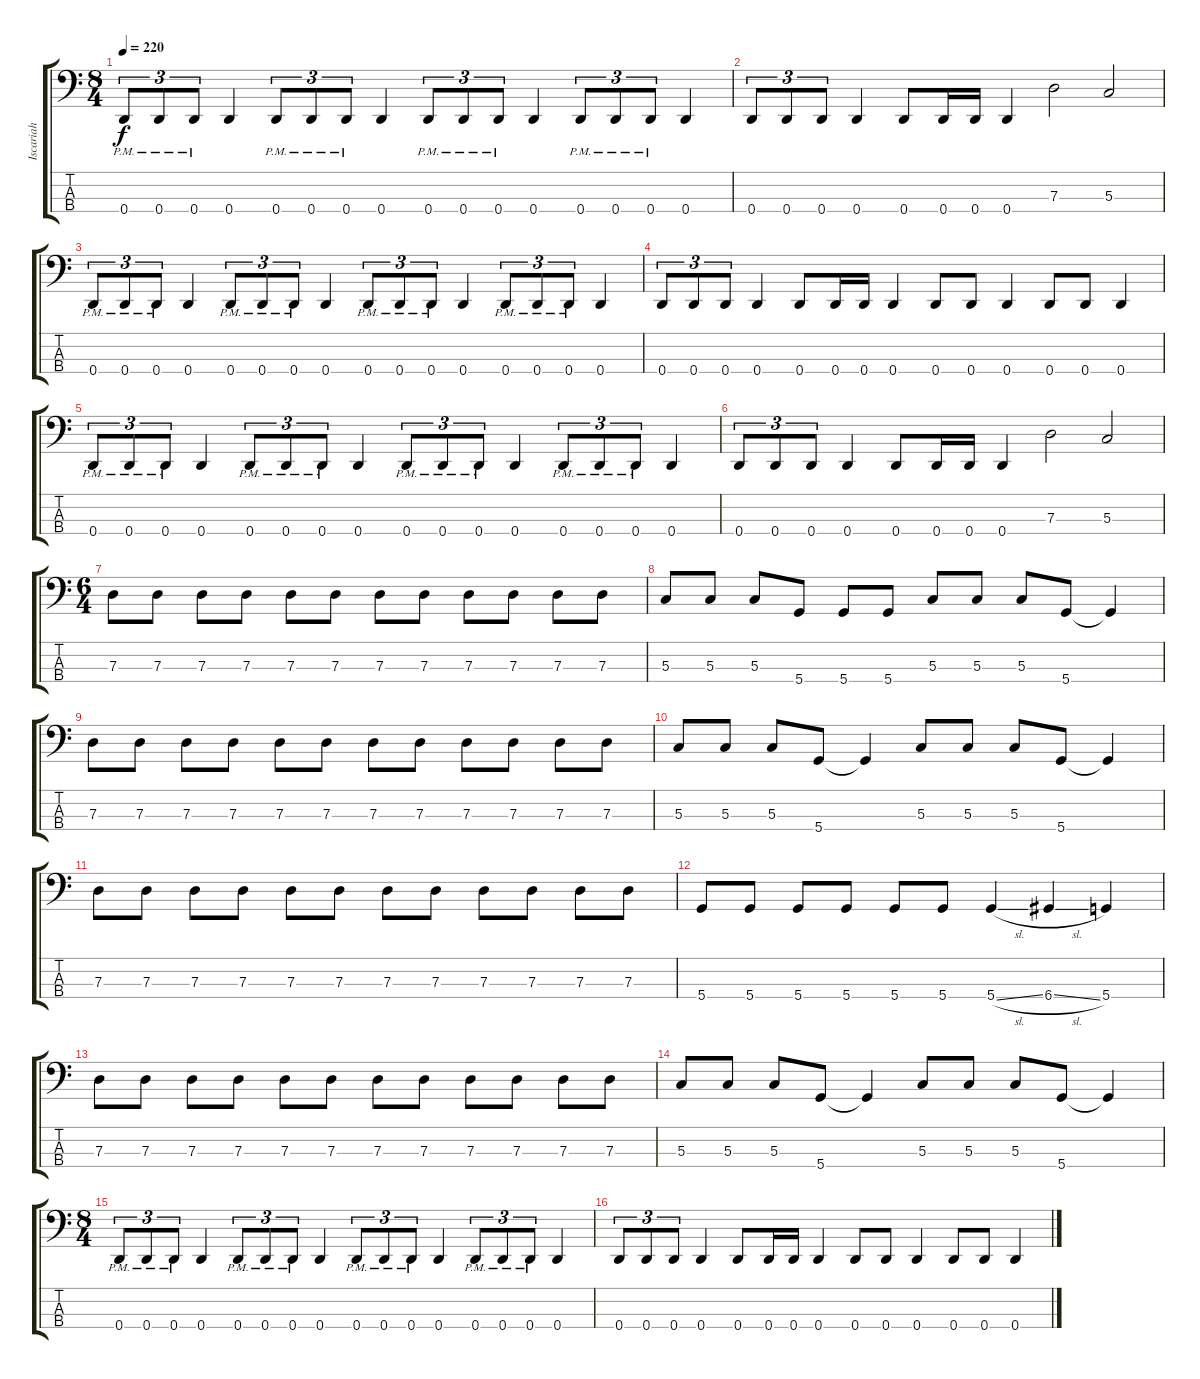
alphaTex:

\track ("Iscariah" "Iscariah") {instrument electricbasspick}
\staff {score tabs}
\tuning (F2 C2 G1 D1) {hide}
\ts (8 4)
\tempo 220
\clef f4
\ks c
0.4{pm}.8{tu (3 2) dy f} 0.4{pm}.8{tu (3 2)} 0.4{pm}.8{tu (3 2)} 0.4.4 0.4{pm}.8{tu (3 2)} 0.4{pm}.8{tu (3 2)} 0.4{pm}.8{tu (3 2)} 0.4.4 0.4{pm}.8{tu (3 2)} 0.4{pm}.8{tu (3 2)} 0.4{pm}.8{tu (3 2)} 0.4.4 0.4{pm}.8{tu (3 2)} 0.4{pm}.8{tu (3 2)} 0.4{pm}.8{tu (3 2)} 0.4.4 |
0.4.8{tu (3 2)} 0.4.8{tu (3 2)} 0.4.8{tu (3 2)} 0.4.4 0.4.8 0.4.16 0.4.16 0.4.4 7.3.2 5.3.2 |
0.4{pm}.8{tu (3 2)} 0.4{pm}.8{tu (3 2)} 0.4{pm}.8{tu (3 2)} 0.4.4 0.4{pm}.8{tu (3 2)} 0.4{pm}.8{tu (3 2)} 0.4{pm}.8{tu (3 2)} 0.4.4 0.4{pm}.8{tu (3 2)} 0.4{pm}.8{tu (3 2)} 0.4{pm}.8{tu (3 2)} 0.4.4 0.4{pm}.8{tu (3 2)} 0.4{pm}.8{tu (3 2)} 0.4{pm}.8{tu (3 2)} 0.4.4 |
0.4.8{tu (3 2)} 0.4.8{tu (3 2)} 0.4.8{tu (3 2)} 0.4.4 0.4.8 0.4.16 0.4.16 0.4.4 0.4.8 0.4.8 0.4.4 0.4.8 0.4.8 0.4.4 |
0.4{pm}.8{tu (3 2)} 0.4{pm}.8{tu (3 2)} 0.4{pm}.8{tu (3 2)} 0.4.4 0.4{pm}.8{tu (3 2)} 0.4{pm}.8{tu (3 2)} 0.4{pm}.8{tu (3 2)} 0.4.4 0.4{pm}.8{tu (3 2)} 0.4{pm}.8{tu (3 2)} 0.4{pm}.8{tu (3 2)} 0.4.4 0.4{pm}.8{tu (3 2)} 0.4{pm}.8{tu (3 2)} 0.4{pm}.8{tu (3 2)} 0.4.4 |
0.4.8{tu (3 2)} 0.4.8{tu (3 2)} 0.4.8{tu (3 2)} 0.4.4 0.4.8 0.4.16 0.4.16 0.4.4 7.3.2 5.3.2 |
\ts (6 4)
7.3.8 7.3.8 7.3.8 7.3.8 7.3.8 7.3.8 7.3.8 7.3.8 7.3.8 7.3.8 7.3.8 7.3.8 |
5.3.8{volume 13} 5.3.8 5.3.8 5.4.8 5.4.8 5.4.8 5.3.8 5.3.8 5.3.8 5.4.8 5.4{t}.4 |
7.3.8 7.3.8{volume 16} 7.3.8 7.3.8 7.3.8 7.3.8 7.3.8 7.3.8 7.3.8 7.3.8 7.3.8 7.3.8 |
5.3.8{volume 13} 5.3.8 5.3.8 5.4.8 5.4{t}.4 5.3.8 5.3.8 5.3.8 5.4.8 5.4{t}.4 |
7.3.8{volume 16} 7.3.8 7.3.8 7.3.8 7.3.8 7.3.8 7.3.8 7.3.8 7.3.8 7.3.8 7.3.8 7.3.8 |
5.4.8{volume 13} 5.4.8 5.4.8 5.4.8 5.4.8 5.4.8 5.4{sl}.4 6.4{sl}.4 5.4.4 |
7.3.8{volume 16} 7.3.8 7.3.8 7.3.8 7.3.8 7.3.8 7.3.8 7.3.8 7.3.8 7.3.8 7.3.8 7.3.8 |
5.3.8{volume 13} 5.3.8 5.3.8 5.4.8 5.4{t}.4 5.3.8 5.3.8 5.3.8 5.4.8 5.4{t}.4 |
\ts (8 4)
0.4{pm}.8{tu (3 2) volume 16} 0.4{pm}.8{tu (3 2)} 0.4{pm}.8{tu (3 2)} 0.4.4 0.4{pm}.8{tu (3 2)} 0.4{pm}.8{tu (3 2)} 0.4{pm}.8{tu (3 2)} 0.4.4 0.4{pm}.8{tu (3 2)} 0.4{pm}.8{tu (3 2)} 0.4{pm}.8{tu (3 2)} 0.4.4 0.4{pm}.8{tu (3 2)} 0.4{pm}.8{tu (3 2)} 0.4{pm}.8{tu (3 2)} 0.4.4 |
0.4.8{tu (3 2)} 0.4.8{tu (3 2)} 0.4.8{tu (3 2)} 0.4.4 0.4.8 0.4.16 0.4.16 0.4.4 0.4.8 0.4.8 0.4.4 0.4.8 0.4.8 0.4.4
